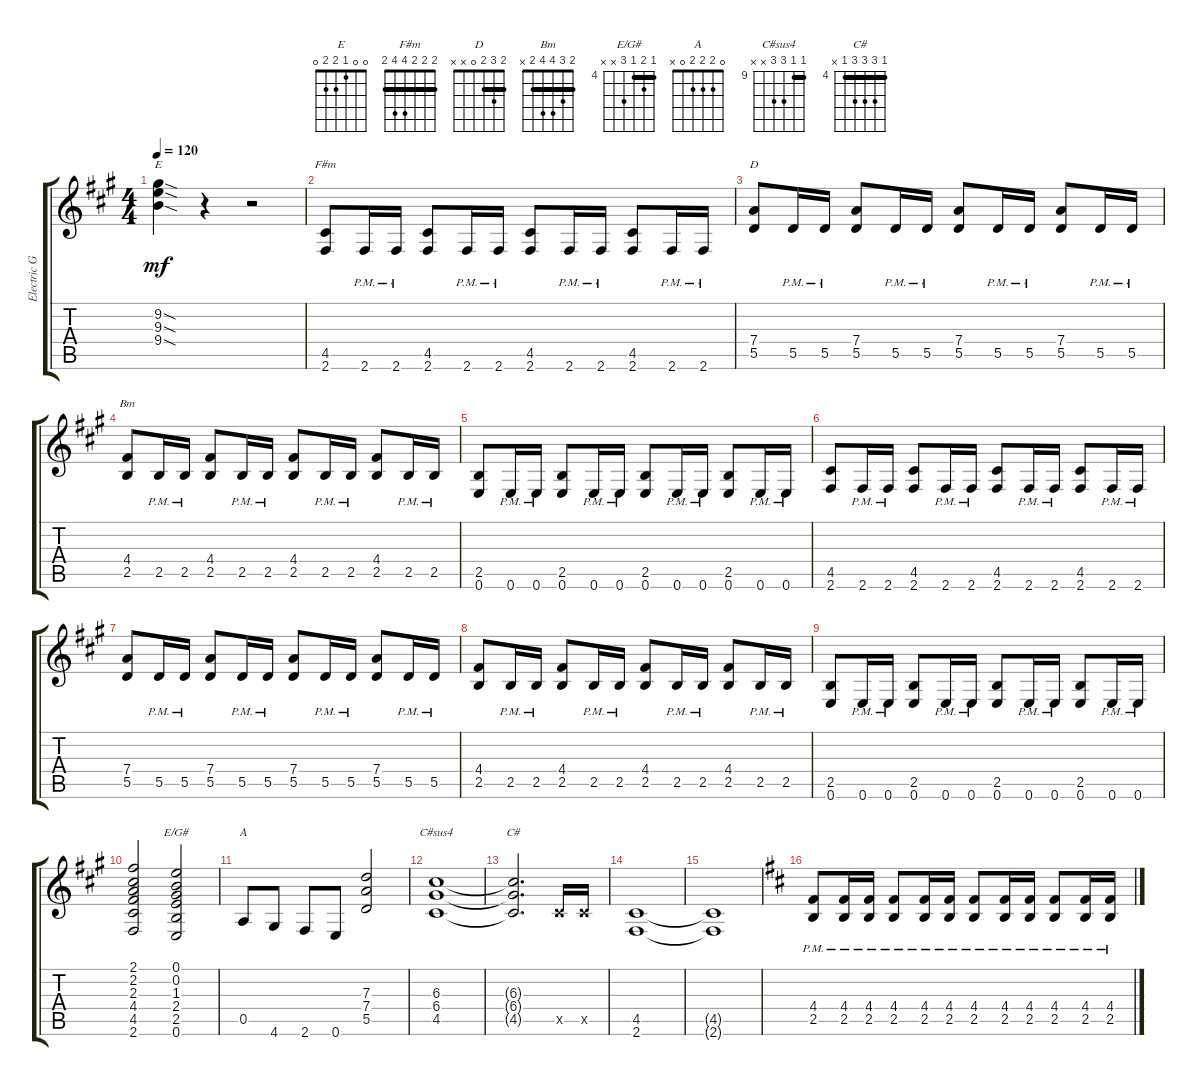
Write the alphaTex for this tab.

\track ("Electric Guitar - 1" "Electric G") {instrument electricbassfinger}
\staff {score tabs}
\tuning (E4 B3 G3 D3 A2 E2) {hide}
\chord ("E" 0 0 1 2 2 0)
\chord ("F#m" 2 2 2 4 4 2) {barre 2}
\chord ("D" 2 3 2 0 x x) {barre 2}
\chord ("Bm" 2 3 4 4 2 x) {barre 2}
\chord ("E/G#" 4 5 4 6 x x) {firstfret 4 barre 4}
\chord ("A" 0 2 2 2 0 x)
\chord ("C#sus4" 9 9 11 11 x x) {firstfret 9 barre 9}
\chord ("C#" 4 6 6 6 4 x) {firstfret 4 barre 4}
\ts (4 4)
\tempo 120
\clef g2
\ks f#minor
(9.2{sod t} 9.3{sod t} 9.4{sod t}).4{ch "E" dy mf} r.4 r.2 |
(4.5 2.6).8{ch "F#m"} 2.6{pm}.16 2.6{pm}.16 (4.5 2.6).8 2.6{pm}.16 2.6{pm}.16 (4.5 2.6).8 2.6{pm}.16 2.6{pm}.16 (4.5 2.6).8 2.6{pm}.16 2.6{pm}.16 |
(7.4 5.5).8{ch "D"} 5.5{pm}.16 5.5{pm}.16 (7.4 5.5).8 5.5{pm}.16 5.5{pm}.16 (7.4 5.5).8 5.5{pm}.16 5.5{pm}.16 (7.4 5.5).8 5.5{pm}.16 5.5{pm}.16 |
(4.4 2.5).8{ch "Bm"} 2.5{pm}.16 2.5{pm}.16 (4.4 2.5).8 2.5{pm}.16 2.5{pm}.16 (4.4 2.5).8 2.5{pm}.16 2.5{pm}.16 (4.4 2.5).8 2.5{pm}.16 2.5{pm}.16 |
(2.5 0.6).8 0.6{pm}.16 0.6{pm}.16 (2.5 0.6).8 0.6{pm}.16 0.6{pm}.16 (2.5 0.6).8 0.6{pm}.16 0.6{pm}.16 (2.5 0.6).8 0.6{pm}.16 0.6{pm}.16 |
(4.5 2.6).8 2.6{pm}.16 2.6{pm}.16 (4.5 2.6).8 2.6{pm}.16 2.6{pm}.16 (4.5 2.6).8 2.6{pm}.16 2.6{pm}.16 (4.5 2.6).8 2.6{pm}.16 2.6{pm}.16 |
(7.4 5.5).8 5.5{pm}.16 5.5{pm}.16 (7.4 5.5).8 5.5{pm}.16 5.5{pm}.16 (7.4 5.5).8 5.5{pm}.16 5.5{pm}.16 (7.4 5.5).8 5.5{pm}.16 5.5{pm}.16 |
(4.4 2.5).8 2.5{pm}.16 2.5{pm}.16 (4.4 2.5).8 2.5{pm}.16 2.5{pm}.16 (4.4 2.5).8 2.5{pm}.16 2.5{pm}.16 (4.4 2.5).8 2.5{pm}.16 2.5{pm}.16 |
(2.5 0.6).8 0.6{pm}.16 0.6{pm}.16 (2.5 0.6).8 0.6{pm}.16 0.6{pm}.16 (2.5 0.6).8 0.6{pm}.16 0.6{pm}.16 (2.5 0.6).8 0.6{pm}.16 0.6{pm}.16 |
(2.1 2.2 2.3 4.4 4.5 2.6).2 (0.1 0.2 1.3 2.4 2.5 0.6).2{ch "E/G#"} |
0.5.8{ch "A"} 4.6.8 2.6.8 0.6.8 (7.3 7.4 5.5).2 |
(6.3 6.4 4.5).1{ch "C#sus4"} |
(6.3{t} 6.4{t} 4.5{t}).2{d ch "C#"} 4.5{x}.16 4.5{x}.16 |
(4.5 2.6).1 |
(4.5{t} 2.6{t}).1 |
\ks bminor
(4.4{pm} 2.5{pm}).8 (4.4{pm} 2.5{pm}).16 (4.4{pm} 2.5{pm}).16 (4.4{pm} 2.5{pm}).8 (4.4{pm} 2.5{pm}).16 (4.4{pm} 2.5{pm}).16 (4.4{pm} 2.5{pm}).8 (4.4{pm} 2.5{pm}).16 (4.4{pm} 2.5{pm}).16 (4.4{pm} 2.5{pm}).8 (4.4{pm} 2.5{pm}).16 (4.4{pm} 2.5{pm}).16
